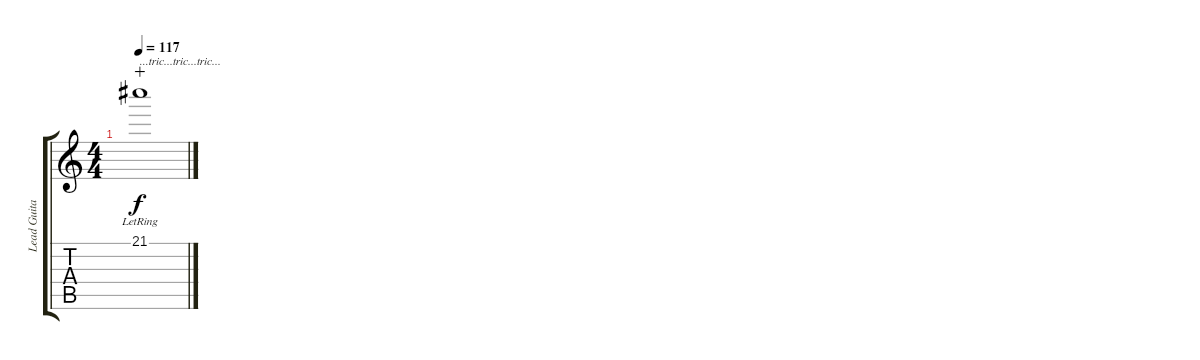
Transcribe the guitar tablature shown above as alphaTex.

\track ("Lead Guitar" "Lead Guita") {instrument electricguitarmuted}
\staff {score tabs}
\tuning (E4 B3 G3 D3 A2 E2) {hide}
\ts (4 4)
\tempo 117
\clef g2
\ks c
21.1{lr}.1{txt "...tric...tric...tric..." dy f wahc}
